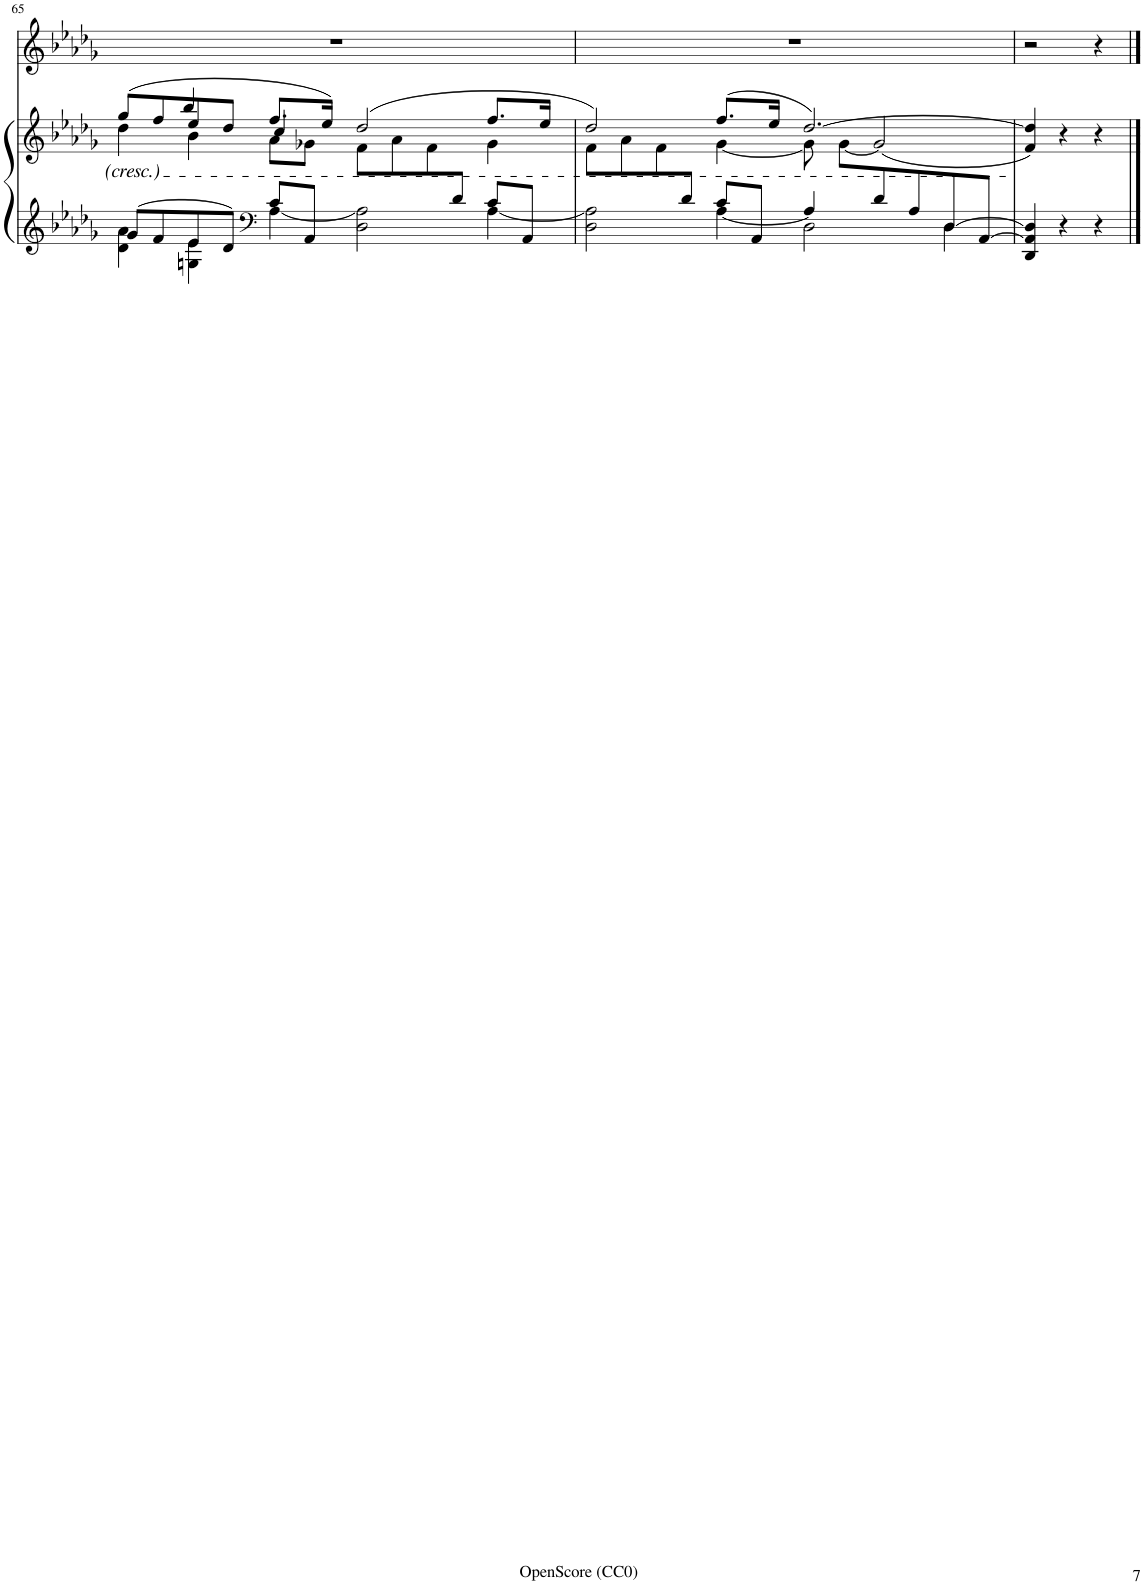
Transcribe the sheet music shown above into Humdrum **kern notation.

**kern	**kern	**kern
*part2	*part2	*part1
*staff3	*staff2	*staff1
*I"Piano	*	*I"Voice
*I'Pno	*	*
!!LO:PB:g=z
*clefG2	*clefG2	*clefG2
*k[b-e-a-d-g-]	*k[b-e-a-d-g-]	*k[b-e-a-d-g-]
*M6/4	*M6/4	*M6/4
=65	=65	=65
*^	*^	*
*	*^	*	*^	*
8ryy	8g-/L	4d-\ 4a-\	(8gg-/L	4dd-\	4ryy	1.r
.	8f/	.	8ff/	.	.	.
.	8e-/	4Gn\ 4e-\	8ee-/	4b-\	4bb-/	.
.	8d-/J	.	8dd-/J	.	.	.
*clefF4	*	*	*	*	*	*
.	[4A-\	8c/L	8.ff/L	8a-\L	4cc/	.
.	.	8AA-/J	.	8g-X\J	.	.
.	.	.	16ee-/Jk)	.	.	.
.	2D-\ 2A-\]	2ryy	(2dd-/	8f\L	2.ryy	.
.	.	.	.	8a-\	.	.
.	.	.	.	8f\	.	.
8d-/J	.	.	.	8ryy	.	.
4ryy	[4A-\	8c/L	8.ff/L	4g-\	.	.
.	.	8AA-/J	.	.	.	.
.	.	.	16ee-/Jk	.	.	.
=66	=66	=66	=66	=66	=66	=66
4.ryy	2D-\ 2A-\]	2ryy	2dd-/)	8f\L	1ryy	1.r
.	.	.	.	8a-\	.	.
.	.	.	.	8f\	.	.
8d-/J	.	.	.	8ryy	.	.
2ryy	8c/L	[4A-\	(8.ff/L	[4g-\	.	.
.	8AA-/J	.	.	.	.	.
.	.	.	16ee-/Jk	.	.	.
.	2D-\	4A-/]	[2.dd-/)	8g-\]	.	.
.	.	.	.	[8g-\L	.	.
8d-/	.	2ryy	.	2ryy	(2g-/]	.
8A-/	.	.	.	.	.	.
8D-/	[4D-\	.	.	.	.	.
[8AA-/J	.	.	.	.	.	.
*v	*v	*v	*	*	*	*
*	*v	*v	*v	*
=67	=67	=67
4DD-/ 4AA-/] 4D-/]	4f/ 4dd-/])	2r
4r	4r	.
4r	4r	4r
==	==	==
*-	*-	*-
